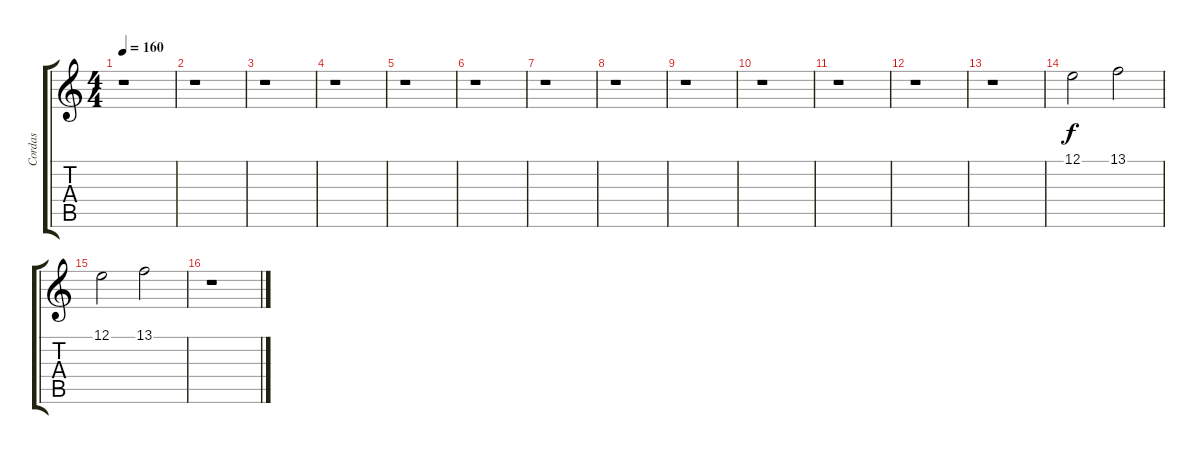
\track ("Cordas" "Cordas") {instrument stringensemble1}
\staff {score tabs}
\tuning (E4 B3 G3 D3 A2 E2) {hide}
\ts (4 4)
\tempo 160
\clef g2
\ks c
r.1{dy f} |
r.1 |
r.1 |
r.1 |
r.1 |
r.1 |
r.1 |
r.1 |
r.1 |
r.1 |
r.1 |
r.1 |
r.1 |
12.1.2 13.1.2 |
12.1.2 13.1.2 |
r.1
